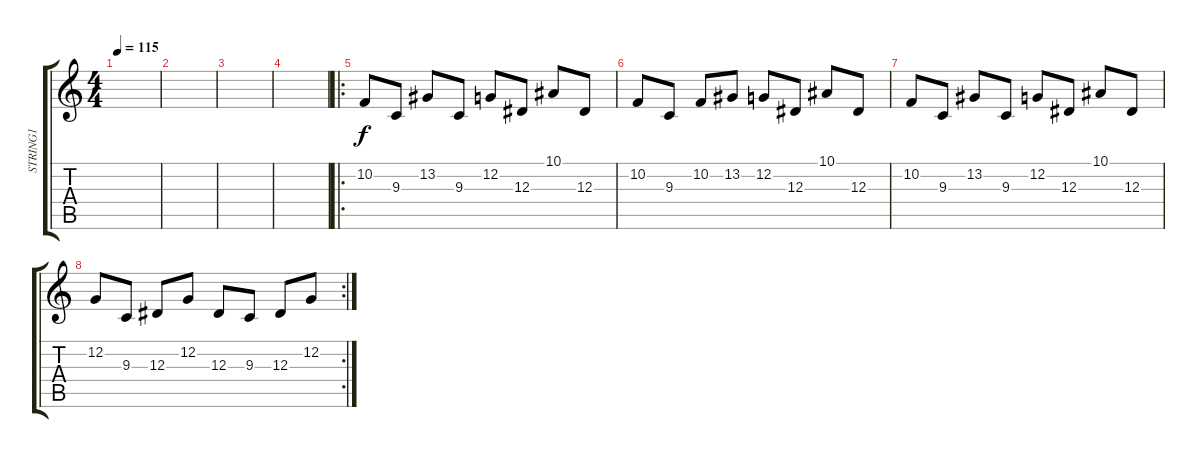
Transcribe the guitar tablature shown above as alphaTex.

\track ("STRING1" "STRING1") {instrument stringensemble1}
\staff {score tabs}
\tuning (C4 G3 Eb3 Bb2 F2 C2) {hide}
\ts (4 4)
\tempo 115
\clef g2
\ks c
|
|
|
|
\ro
10.2.8 9.3.8 13.2.8 9.3.8 12.2.8 12.3.8 10.1.8 12.3.8 |
10.2.8 9.3.8 10.2.8 13.2.8 12.2.8 12.3.8 10.1.8 12.3.8 |
10.2.8 9.3.8 13.2.8 9.3.8 12.2.8 12.3.8 10.1.8 12.3.8 |
\rc 2
12.2.8 9.3.8 12.3.8 12.2.8 12.3.8 9.3.8 12.3.8 12.2.8
